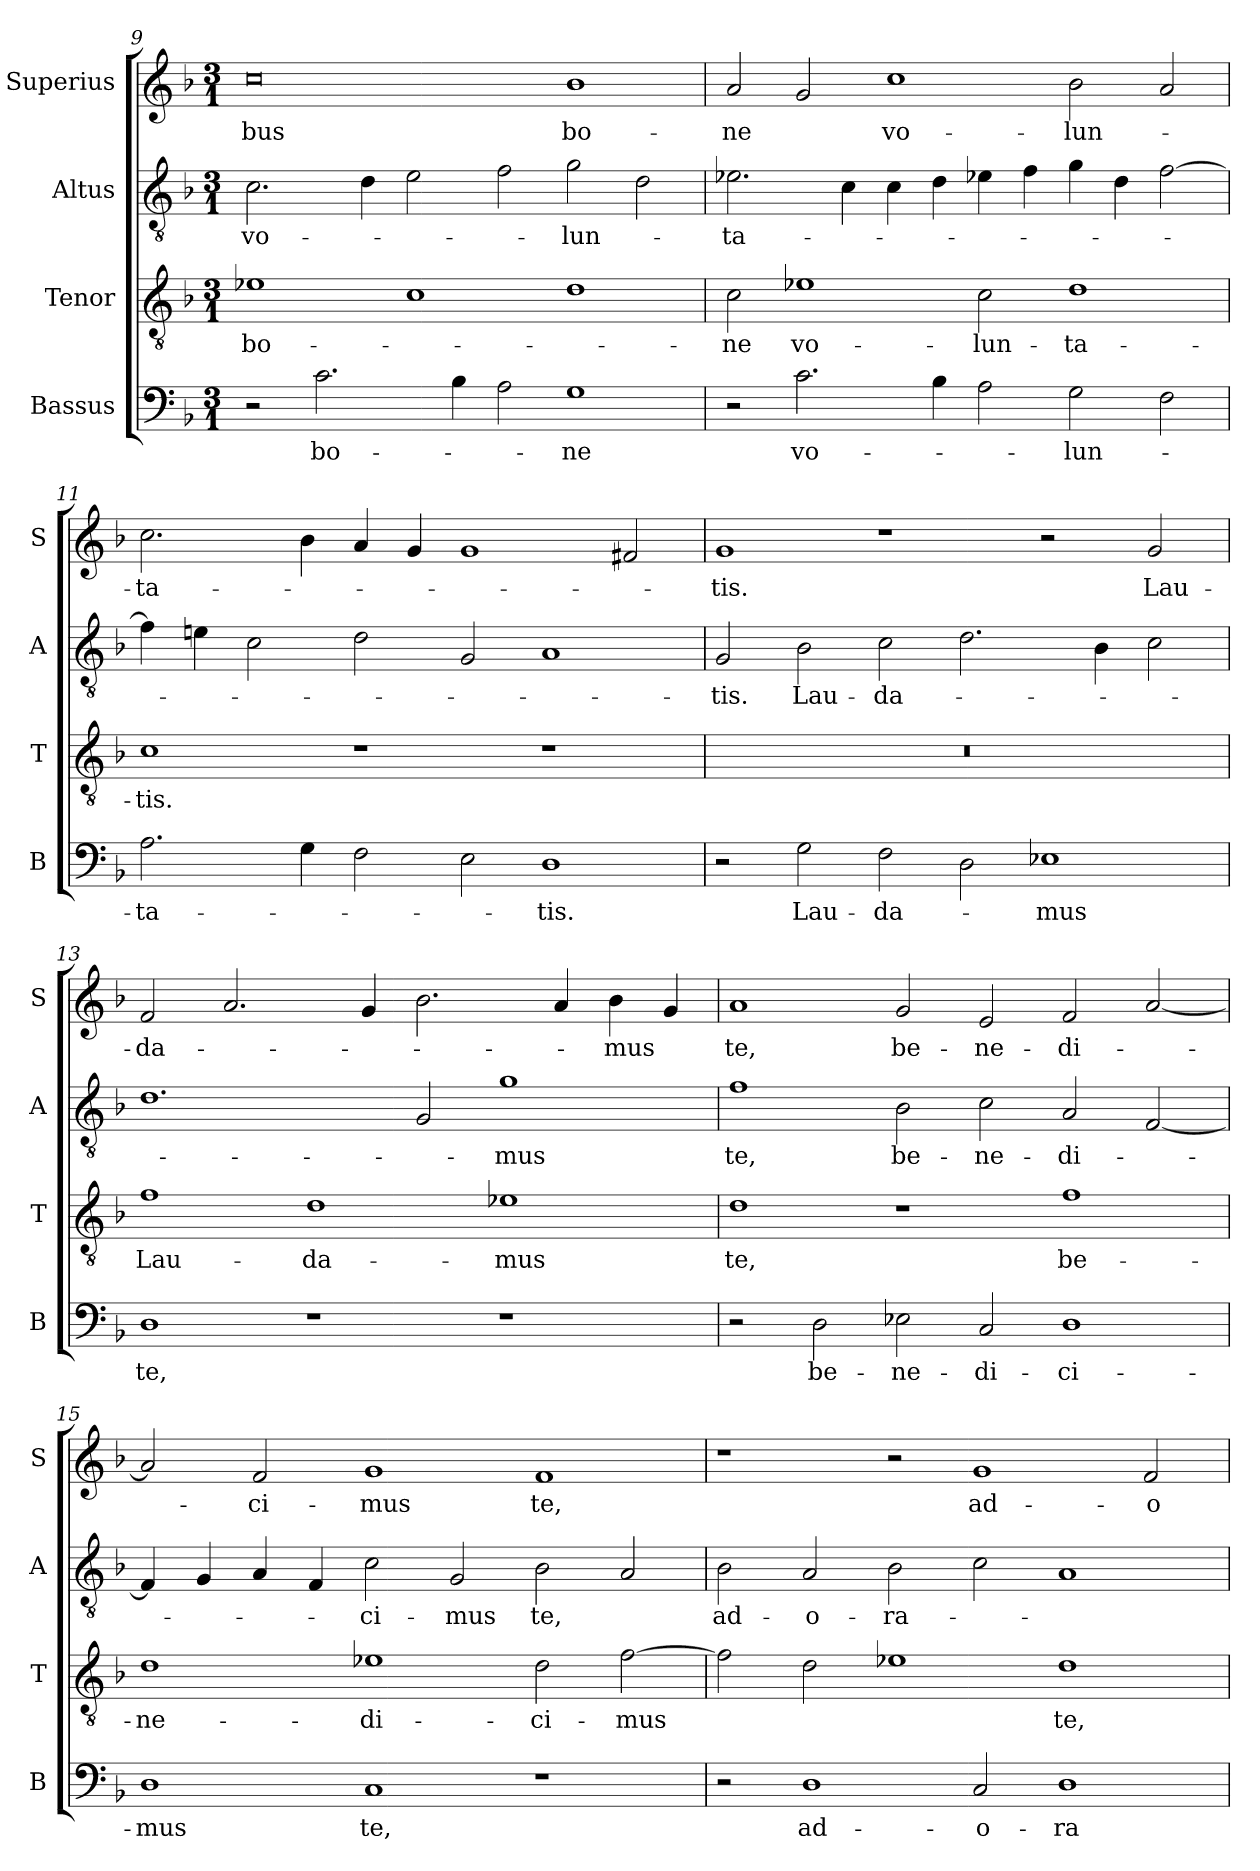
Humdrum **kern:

**kern	**text	**kern	**text	**kern	**text	**kern	**text
*part4	*part4	*part3	*part3	*part2	*part2	*part1	*part1
*staff4	*staff4	*staff3	*staff3	*staff2	*staff2	*staff1	*staff1
*I"Bassus	*	*I"Tenor	*	*I"Altus	*	*I"Superius	*
*I'B	*	*I'T	*	*I'A	*	*I'S	*
*clefF4	*	*clefGv2	*	*clefGv2	*	*clefG2	*
*k[b-]	*	*k[b-]	*	*k[b-]	*	*k[b-]	*
*M3/1	*	*M3/1	*	*M3/1	*	*M3/1	*
=9	=9	=9	=9	=9	=9	=9	=9
2r	.	1e-X	bo-	2.c\	vo-	0cc	-bus
2.c\	bo-	.	.	.	.	.	.
.	.	.	.	4d\	.	.	.
.	.	1c	.	2e\	.	.	.
4B-\	.	.	.	.	.	.	.
2A\	.	.	.	2f\	.	.	.
1G	-ne	1d	.	2g\	-lun-	1b-	bo-
.	.	.	.	2d\	.	.	.
=10	=10	=10	=10	=10	=10	=10	=10
2r	.	2c\	-ne	2.e-X\	-ta-	2a/	-ne
2.c\	vo-	1e-X	vo-	.	.	2g/	.
.	.	.	.	4c\	.	.	.
.	.	.	.	4c\	.	1cc	vo-
4B-\	.	.	.	4d\	.	.	.
2A\	.	2c\	-lun-	4e-X\	.	.	.
.	.	.	.	4f\	.	.	.
2G\	-lun-	1d	-ta-	4g\	.	2b-\	-lun-
.	.	.	.	4d\	.	.	.
2F\	.	.	.	[2f\	.	2a/	.
=11	=11	=11	=11	=11	=11	=11	=11
2.A\	-ta-	1c	-tis.	4f\]	.	2.cc\	-ta-
.	.	.	.	4en\	.	.	.
.	.	.	.	2c\	.	.	.
4G\	.	.	.	.	.	4b-\	.
2F\	.	1r	.	2d\	.	4a/	.
.	.	.	.	.	.	4g/	.
2E\	.	.	.	2G/	.	1g	.
1D	-tis.	1r	.	1A	.	.	.
.	.	.	.	.	.	2f#X/	.
=12	=12	=12	=12	=12	=12	=12	=12
2r	.	0.r	.	2G/	-tis.	1g	-tis.
2G\	Lau-	.	.	2B-\	Lau-	.	.
2F\	-da-	.	.	2c\	-da-	1r	.
2D\	.	.	.	2.d\	.	.	.
1E-X	-mus	.	.	.	.	2r	.
.	.	.	.	4B-\	.	.	.
.	.	.	.	2c\	.	2g/	Lau-
=13	=13	=13	=13	=13	=13	=13	=13
1D	te,	1f	Lau-	1.d	.	2f/	-da-
.	.	.	.	.	.	2.a/	.
1r	.	1d	-da-	.	.	.	.
.	.	.	.	.	.	4g/	.
.	.	.	.	2G/	.	2.b-\	.
1r	.	1e-X	-mus	1g	-mus	.	.
.	.	.	.	.	.	4a/	.
.	.	.	.	.	.	4b-\	-mus
.	.	.	.	.	.	4g/	.
=14	=14	=14	=14	=14	=14	=14	=14
2r	.	1d	te,	1f	te,	1a	te,
2D\	be-	.	.	.	.	.	.
2E-X\	-ne-	1r	.	2B-\	be-	2g/	be-
2C/	-di-	.	.	2c\	-ne-	2e/	-ne-
1D	-ci-	1f	be-	2A/	-di-	2f/	-di-
.	.	.	.	[2F/	.	[2a/	.
=15	=15	=15	=15	=15	=15	=15	=15
1D	-mus	1d	-ne-	4F/]	.	2a/]	.
.	.	.	.	4G/	.	.	.
.	.	.	.	4A/	.	2f/	-ci-
.	.	.	.	4F/	.	.	.
1C	te,	1e-X	-di-	2c\	-ci-	1g	-mus
.	.	.	.	2G/	-mus	.	.
1r	.	2d\	-ci-	2B-\	te,	1f	te,
.	.	[2f\	-mus	2A/	.	.	.
=16	=16	=16	=16	=16	=16	=16	=16
2r	.	2f\]	.	2B-\	ad-	1r	.
1D	ad-	2d\	.	2A/	-o-	.	.
.	.	1e-X	.	2B-\	-ra-	2r	.
2C/	-o-	.	.	2c\	.	1g	ad-
1D	-ra-	1d	te,	1A	.	.	.
.	.	.	.	.	.	2f/	-o-
=	=	=	=	=	=	=	=
*-	*-	*-	*-	*-	*-	*-	*-
